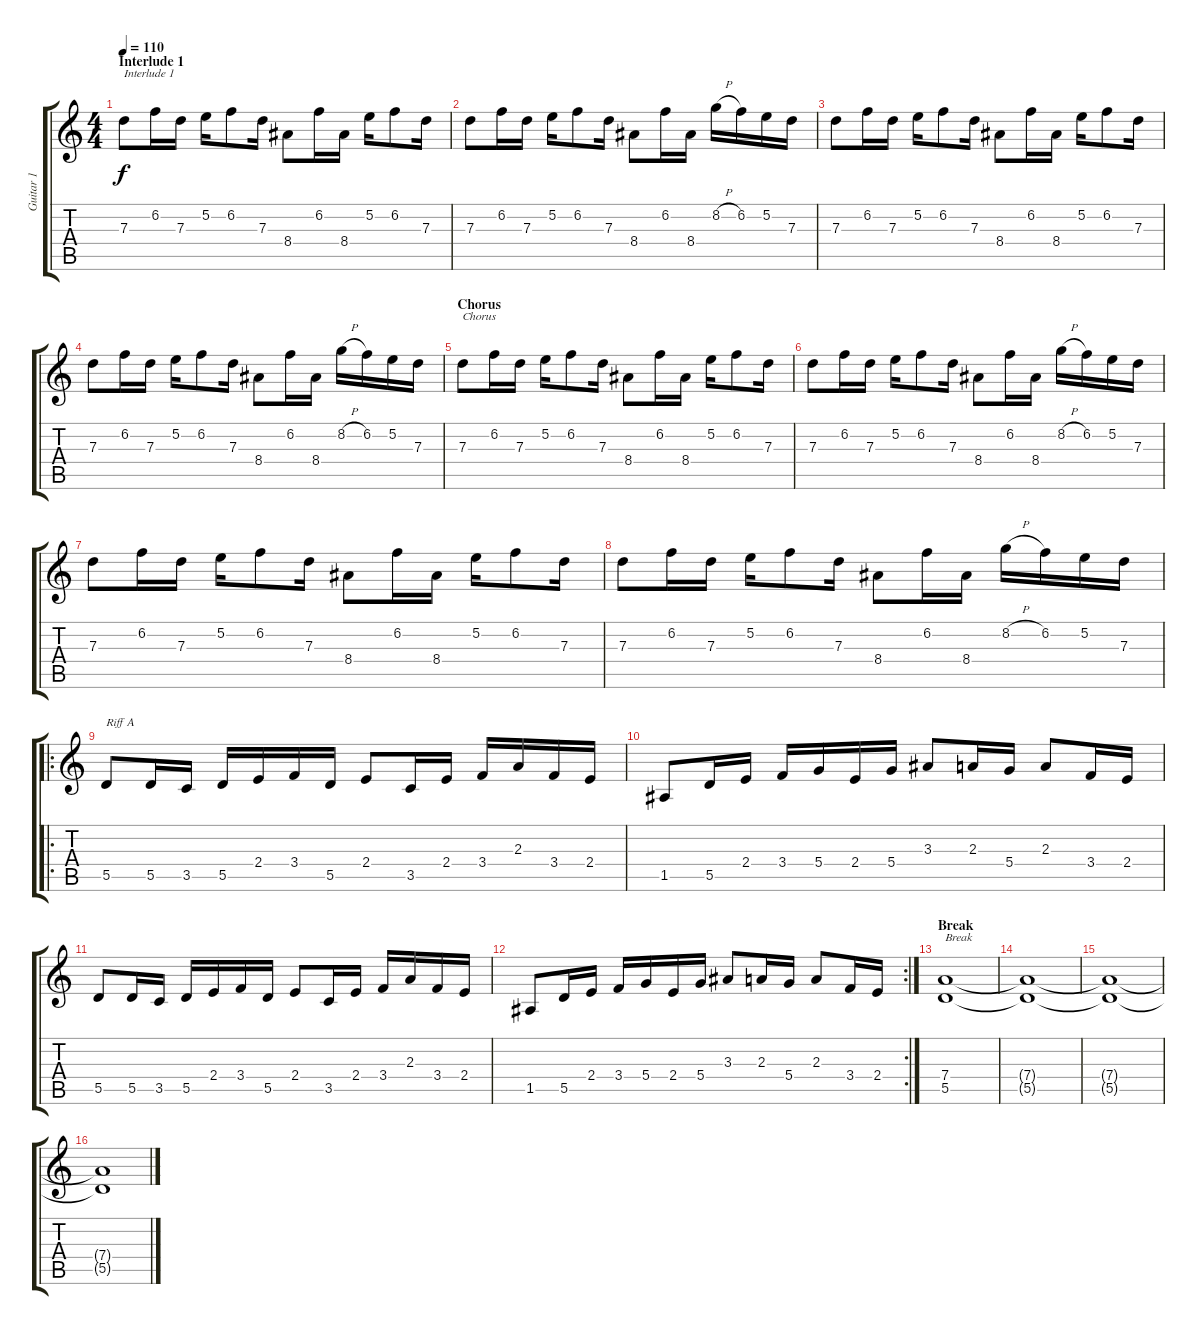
\track ("Guitar 1" "Guitar 1") {instrument distortionguitar}
\staff {score tabs}
\tuning (E4 B3 G3 D3 A2 D2) {hide}
\ts (4 4)
\section ("" "Interlude 1")
\tempo 110
\clef g2
\ks c
7.3.8{txt "Interlude 1" dy f} 6.2.16 7.3.16 5.2.16 6.2.8 7.3.16 8.4.8 6.2.16 8.4.16 5.2.16 6.2.8 7.3.16 |
7.3.8 6.2.16 7.3.16 5.2.16 6.2.8 7.3.16 8.4.8 6.2.16 8.4.16 8.2{h}.16 6.2.16 5.2.16 7.3.16 |
7.3.8 6.2.16 7.3.16 5.2.16 6.2.8 7.3.16 8.4.8 6.2.16 8.4.16 5.2.16 6.2.8 7.3.16 |
7.3.8 6.2.16 7.3.16 5.2.16 6.2.8 7.3.16 8.4.8 6.2.16 8.4.16 8.2{h}.16 6.2.16 5.2.16 7.3.16 |
\section ("" "Chorus")
7.3.8{txt "Chorus"} 6.2.16 7.3.16 5.2.16 6.2.8 7.3.16 8.4.8 6.2.16 8.4.16 5.2.16 6.2.8 7.3.16 |
7.3.8 6.2.16 7.3.16 5.2.16 6.2.8 7.3.16 8.4.8 6.2.16 8.4.16 8.2{h}.16 6.2.16 5.2.16 7.3.16 |
7.3.8 6.2.16 7.3.16 5.2.16 6.2.8 7.3.16 8.4.8 6.2.16 8.4.16 5.2.16 6.2.8 7.3.16 |
7.3.8 6.2.16 7.3.16 5.2.16 6.2.8 7.3.16 8.4.8 6.2.16 8.4.16 8.2{h}.16 6.2.16 5.2.16 7.3.16 |
\ro
5.5.8{txt "Riff A"} 5.5.16 3.5.16 5.5.16 2.4.16 3.4.16 5.5.16 2.4.8 3.5.16 2.4.16 3.4.16 2.3.16 3.4.16 2.4.16 |
1.5.8 5.5.16 2.4.16 3.4.16 5.4.16 2.4.16 5.4.16 3.3.8 2.3.16 5.4.16 2.3.8 3.4.16 2.4.16 |
5.5.8 5.5.16 3.5.16 5.5.16 2.4.16 3.4.16 5.5.16 2.4.8 3.5.16 2.4.16 3.4.16 2.3.16 3.4.16 2.4.16 |
\rc 2
1.5.8 5.5.16 2.4.16 3.4.16 5.4.16 2.4.16 5.4.16 3.3.8 2.3.16 5.4.16 2.3.8 3.4.16 2.4.16 |
\section ("" "Break")
(7.4 5.5).1{txt "Break"} |
(7.4{t} 5.5{t}).1 |
(7.4{t} 5.5{t}).1{volume 0} |
(7.4{t} 5.5{t}).1
